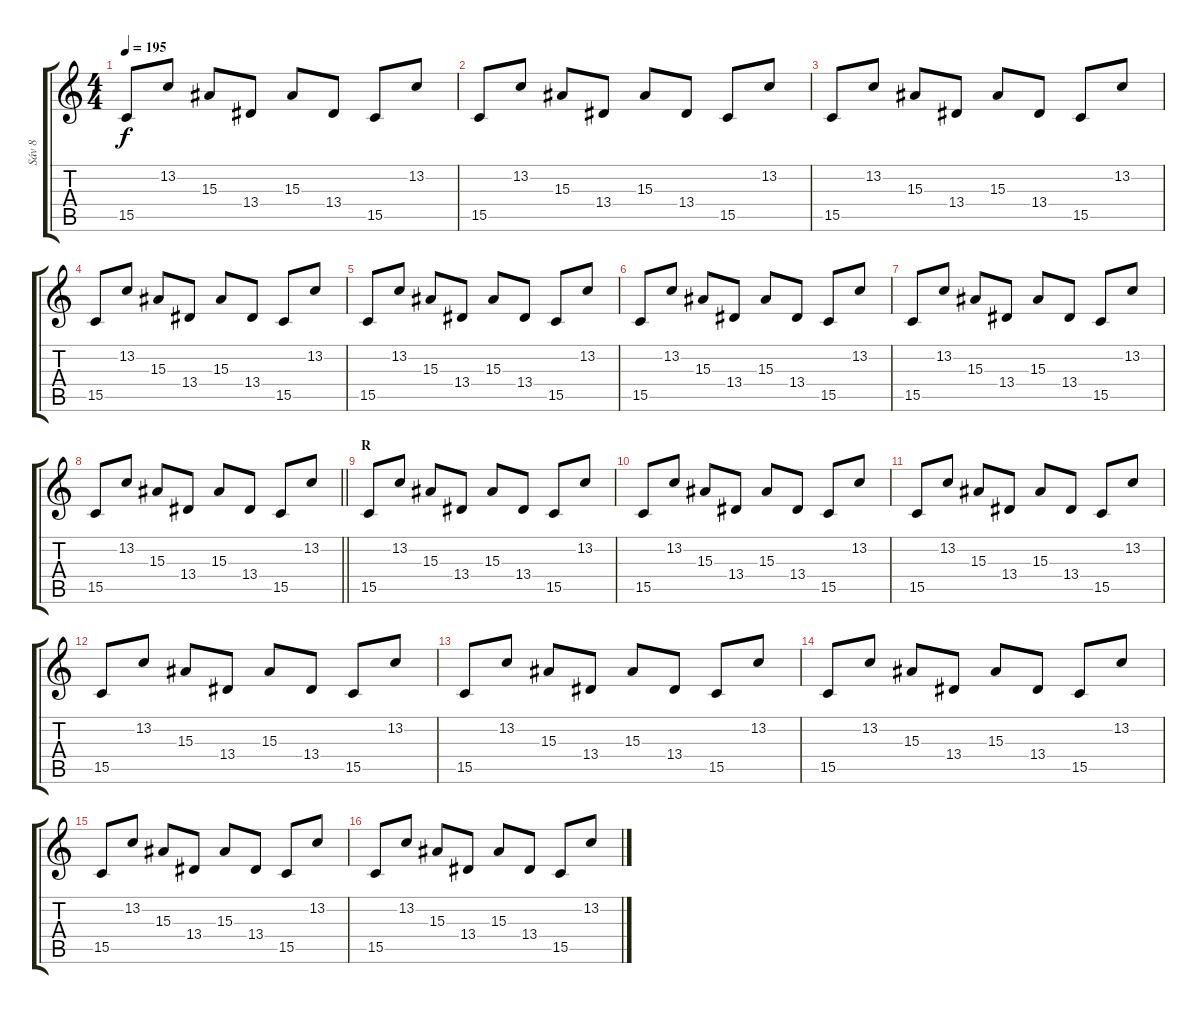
\track ("Sáv 8" "Sáv 8") {instrument woodblock}
\staff {score tabs}
\tuning (E4 B3 G3 D3 A2 E2) {hide}
\ts (4 4)
\tempo 195
\clef g2
\ks c
15.5.8{dy f} 13.2.8 15.3.8 13.4.8 15.3.8 13.4.8 15.5.8 13.2.8 |
15.5.8 13.2.8 15.3.8 13.4.8 15.3.8 13.4.8 15.5.8 13.2.8 |
15.5.8 13.2.8 15.3.8 13.4.8 15.3.8 13.4.8 15.5.8 13.2.8 |
15.5.8 13.2.8 15.3.8 13.4.8 15.3.8 13.4.8 15.5.8 13.2.8 |
15.5.8 13.2.8 15.3.8 13.4.8 15.3.8 13.4.8 15.5.8 13.2.8 |
15.5.8 13.2.8 15.3.8 13.4.8 15.3.8 13.4.8 15.5.8 13.2.8 |
15.5.8 13.2.8 15.3.8 13.4.8 15.3.8 13.4.8 15.5.8 13.2.8 |
\barLineRight lightlight
15.5.8 13.2.8 15.3.8 13.4.8 15.3.8 13.4.8 15.5.8 13.2.8 |
\section ("" "R")
15.5.8 13.2.8 15.3.8 13.4.8 15.3.8 13.4.8 15.5.8 13.2.8 |
15.5.8 13.2.8 15.3.8 13.4.8 15.3.8 13.4.8 15.5.8 13.2.8 |
15.5.8 13.2.8 15.3.8 13.4.8 15.3.8 13.4.8 15.5.8 13.2.8 |
15.5.8 13.2.8 15.3.8 13.4.8 15.3.8 13.4.8 15.5.8 13.2.8 |
15.5.8 13.2.8 15.3.8 13.4.8 15.3.8 13.4.8 15.5.8 13.2.8 |
15.5.8 13.2.8 15.3.8 13.4.8 15.3.8 13.4.8 15.5.8 13.2.8 |
15.5.8 13.2.8 15.3.8 13.4.8 15.3.8 13.4.8 15.5.8 13.2.8 |
15.5.8 13.2.8 15.3.8 13.4.8 15.3.8 13.4.8 15.5.8 13.2.8
